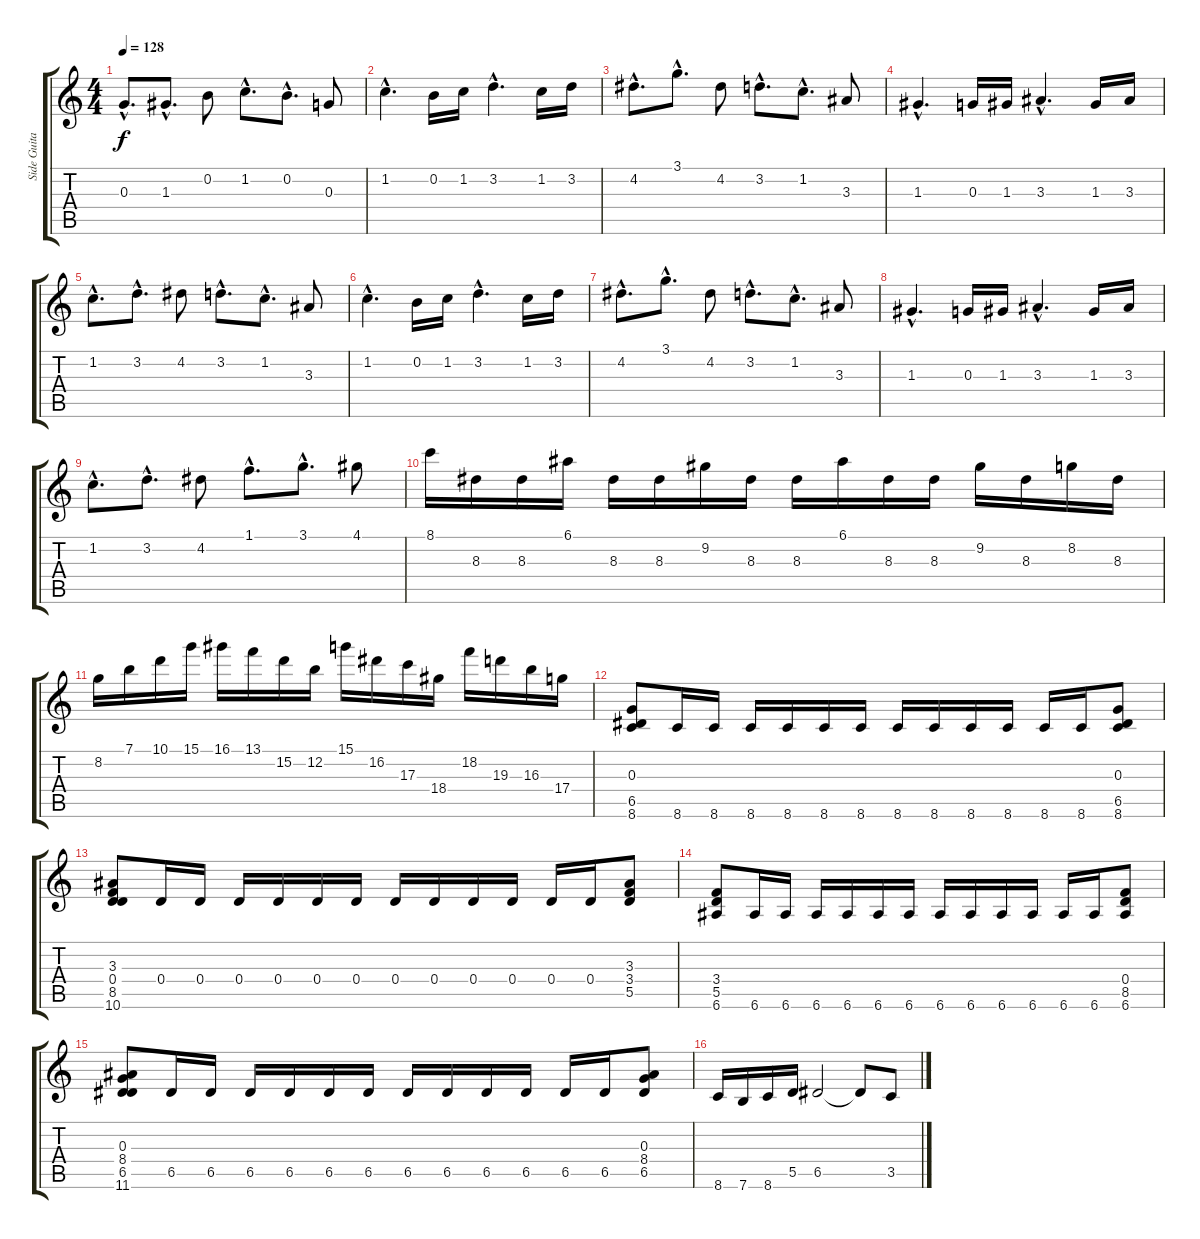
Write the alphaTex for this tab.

\track ("Side Guitar" "Side Guita") {instrument distortionguitar}
\staff {score tabs}
\tuning (E4 B3 G3 D3 A2 E2) {hide}
\ts (4 4)
\tempo 128
\clef g2
\ks c
0.3{hac}.8{d dy f} 1.3{hac}.8{d} 0.2.8 1.2{hac}.8{d} 0.2{hac}.8{d} 0.3.8 |
1.2{hac}.4{d} 0.2.16 1.2.16 3.2{hac}.4{d} 1.2.16 3.2.16 |
4.2{hac}.8{d} 3.1{hac}.8{d} 4.2.8 3.2{hac}.8{d} 1.2{hac}.8{d} 3.3.8 |
1.3{hac}.4{d} 0.3.16 1.3.16 3.3{hac}.4{d} 1.3.16 3.3.16 |
1.2{hac}.8{d} 3.2{hac}.8{d} 4.2.8 3.2{hac}.8{d} 1.2{hac}.8{d} 3.3.8 |
1.2{hac}.4{d} 0.2.16 1.2.16 3.2{hac}.4{d} 1.2.16 3.2.16 |
4.2{hac}.8{d} 3.1{hac}.8{d} 4.2.8 3.2{hac}.8{d} 1.2{hac}.8{d} 3.3.8 |
1.3{hac}.4{d} 0.3.16 1.3.16 3.3{hac}.4{d} 1.3.16 3.3.16 |
1.2{hac}.8{d} 3.2{hac}.8{d} 4.2.8 1.1{hac}.8{d} 3.1{hac}.8{d} 4.1.8 |
8.1.16 8.3.16 8.3.16 6.1.16 8.3.16 8.3.16 9.2.16 8.3.16 8.3.16 6.1.16 8.3.16 8.3.16 9.2.16 8.3.16 8.2.16 8.3.16 |
8.2.16 7.1.16 10.1.16 15.1.16 16.1.16 13.1.16 15.2.16 12.2.16 15.1.16 16.2.16 17.3.16 18.4.16 18.2.16 19.3.16 16.3.16 17.4.16 |
(0.3 6.5 8.6).8 8.6.16 8.6.16 8.6.16 8.6.16 8.6.16 8.6.16 8.6.16 8.6.16 8.6.16 8.6.16 8.6.16 8.6.16 (0.3 6.5 8.6).8 |
(3.3 0.4 8.5 10.6).8 0.4.16 0.4.16 0.4.16 0.4.16 0.4.16 0.4.16 0.4.16 0.4.16 0.4.16 0.4.16 0.4.16 0.4.16 (3.3 3.4 5.5).8 |
(3.4 5.5 6.6).8 6.6.16 6.6.16 6.6.16 6.6.16 6.6.16 6.6.16 6.6.16 6.6.16 6.6.16 6.6.16 6.6.16 6.6.16 (0.4 8.5 6.6).8 |
(0.3 8.4 6.5 11.6).8 6.5.16 6.5.16 6.5.16 6.5.16 6.5.16 6.5.16 6.5.16 6.5.16 6.5.16 6.5.16 6.5.16 6.5.16 (0.3 8.4 6.5).8 |
8.6.16 7.6.16 8.6.16 5.5.16 6.5.2 6.5{t}.8 3.5.8
